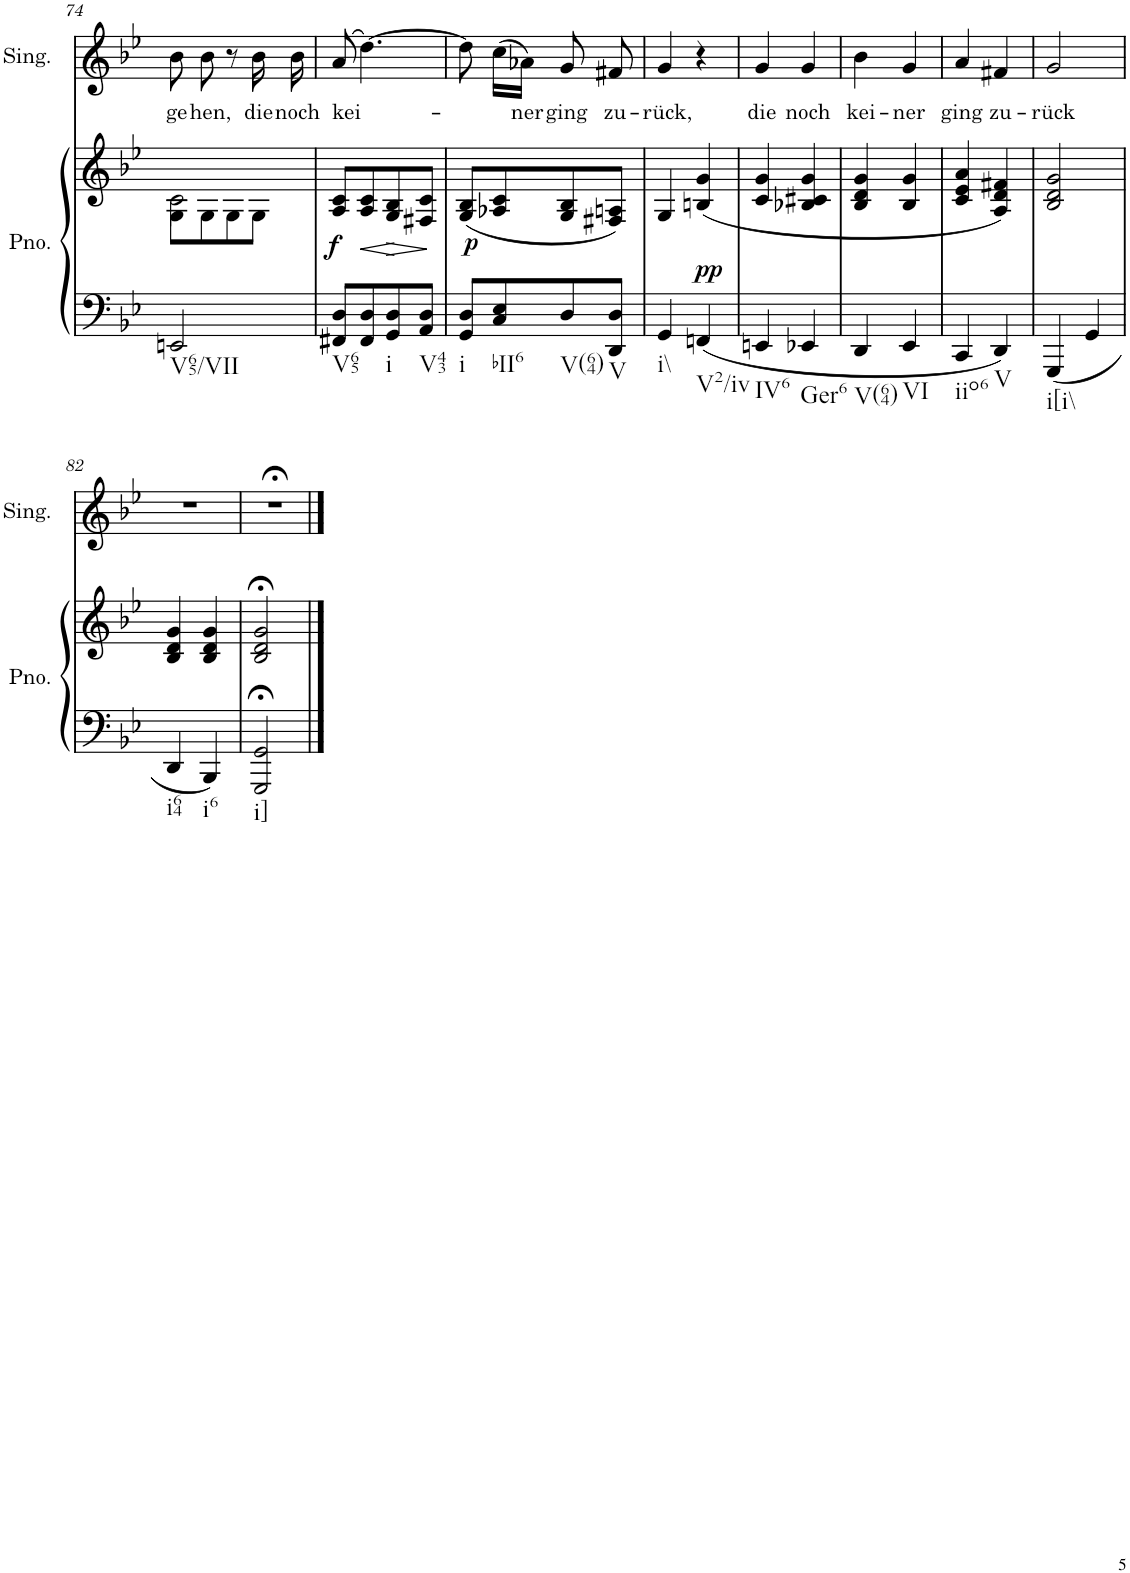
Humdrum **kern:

**kern	**kern	**dynam	**kern	**text
*part2	*part2	*part2	*part1	*part1
*staff3	*staff2	*staff2/3	*staff1	*staff1
*I"Pianoforte	*	*	*I"Singstimme	*
*I'Pno.	*	*	*I'Sing.	*
!!LO:PB:g=z
*clefF4	*clefG2	*	*clefG2	*
*k[b-e-]	*k[b-e-]	*	*k[b-e-]	*
*M2/4	*M2/4	*	*M2/4	*
=74	=74	=74	=74	=74
*	*^	*	*	*
!LO:TX:b:t=V65/VII	!	!	!	!	!
!	!	!	!	!	!LO:LY:b
2EEn/	8G\L	2c\	.	8b-\	ge-
!	!	!	!	!	!LO:LY:b
.	8G\	.	.	8b-\	-hen,
.	8G\	.	.	8r	.
!	!	!	!	!	!LO:LY:b
.	8G\J	.	.	16b-\	die
!	!	!	!	!	!LO:LY:b
.	.	.	.	16b-\	noch
*	*v	*v	*	*	*
=75	=75	=75	=75	=75
!LO:TX:b:t=V65	!	!	!	!
!	!	!LO:DY:a=2	!	!LO:LY:b
8FF#X/ 8D/L	8A/ 8c/L	f	(8a/	-kei-
!	!	!LO:HP:b	!	!
8FF#/ 8D/	8A/ 8c/	<	[4.dd\)	.
!LO:TX:b:t=i	!	!	!	!
!	!	!LO:HP:n=1:b	!	!
8GG/ 8D/	8G/ 8B-/	[ >	.	.
!LO:TX:b:t=V43	!	!	!	!
8AA/ 8D/J	8F#X/ 8c/J	]	.	.
=76	=76	=76	=76	=76
!LO:TX:b:t=i	!	!	!	!
!	!	!LO:DY:a=2	!	!
8GG/ 8D/L	(8G/ 8B-/L	p	8dd\]	.
!LO:TX:b:t=bII6	!	!	!	!
8C/ 8E-/	8A-X/ 8c/	.	(16cc\LL	.
!	!	!	!	!LO:LY:b
.	.	.	16a-X\JJ)	-ner
!LO:TX:b:t=V(64)	!	!	!	!
!	!	!	!	!LO:LY:b
8D/	8G/ 8B-/	.	8g/	ging
!LO:TX:b:t=V	!	!	!	!
!	!	!	!	!LO:LY:b
8DD/ 8D/J	8F#X/ 8An/J)	.	8f#X/	zu-
=77	=77	=77	=77	=77
!LO:TX:b:t=i\\	!	!	!	!
!	!	!	!	!LO:LY:b
4GG/	4G/	.	4g/	-rück,
!LO:TX:b:t=V2/iv	!	!	!	!
!	!	!LO:DY:a=2	!	!
4FFn/	(<4Bn/ 4g/	pp	4r	.
=78	=78	=78	=78	=78
!LO:TX:b:t=IV6	!	!	!	!
!	!	!	!	!LO:LY:b
4EEn/	4c/ 4g/	.	4g/	die
!LO:TX:b:t=Ger6	!	!	!	!
!	!	!	!	!LO:LY:b
4EE-X/	4B-X/ 4c#X/ 4g/	.	4g/	noch
=79	=79	=79	=79	=79
!LO:TX:b:t=V(64)	!	!	!	!
!	!	!	!	!LO:LY:b
4DD/	4B-/ 4d/ 4g/	.	4b-\	kei-
!LO:TX:b:t=VI	!	!	!	!
!	!	!	!	!LO:LY:b
4EE-/	4B-/ 4g/	.	4g/	-ner
=80	=80	=80	=80	=80
!LO:TX:b:t=iio6	!	!	!	!
!	!	!	!	!LO:LY:b
4CC/	4c/ 4e-/ 4a/	.	4a/	ging
!LO:TX:b:t=V	!	!	!	!
!	!	!	!	!LO:LY:b
4DD/	4A/ 4d/ 4f#X/)	.	4f#X/	zu-
=81	=81	=81	=81	=81
!LO:TX:b:t=i[i\\	!	!	!	!
!	!	!	!	!LO:LY:b
4GGG/	2B-/ 2d/ 2g/	.	2g/	-rück
4GG/	.	.	.	.
!!LO:LB:g=z
=82	=82	=82	=82	=82
!LO:TX:b:t=i64	!	!	!	!
4DD/	4B-/ 4d/ 4g/	.	2r	.
!LO:TX:b:t=i6	!	!	!	!
4BBB-/	4B-/ 4d/ 4g/	.	.	.
=83	=83	=83	=83	=83
!LO:TX:b:t=i]	!	!	!	!
2GGG/;< 2GG/;<	2B-/;< 2d/;< 2g/;<	.	2r;<	.
==	==	==	==	==
*-	*-	*-	*-	*-
